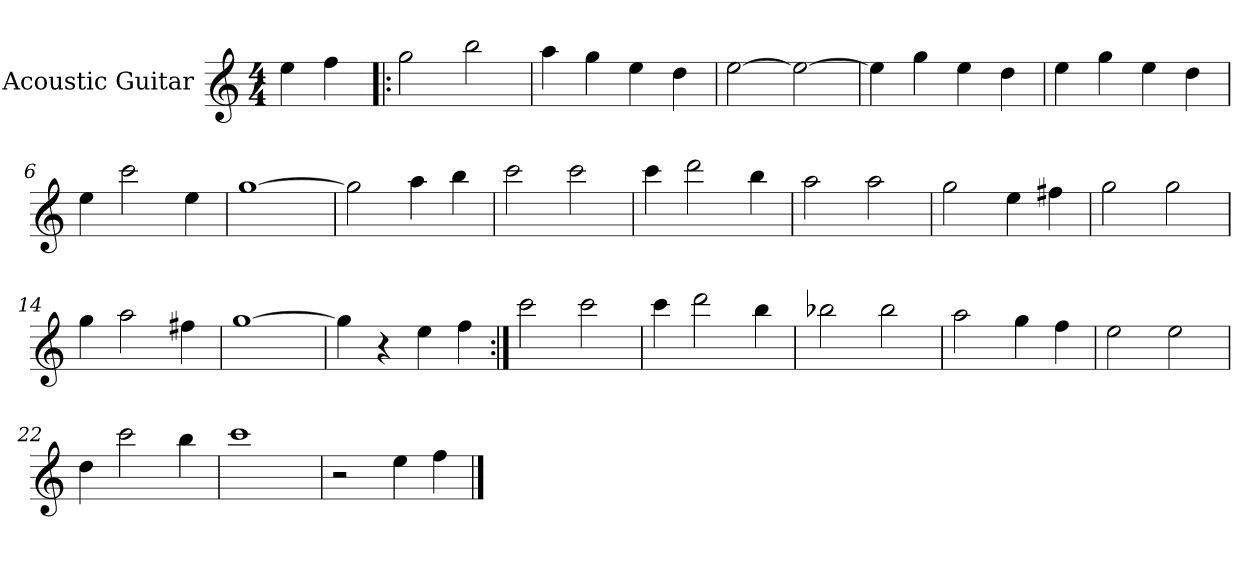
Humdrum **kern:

**kern
*part1
*staff1
*I"Acoustic Guitar
*I'Ac Gtr
*k[]
*C:
*M4/4
=
4ee\
4ff\
=1!|:
2gg\
2bb\
=2
4aa\
4gg\
4ee\
4dd\
=3
[2ee\
2ee\_
=4
4ee\]
4gg\
4ee\
4dd\
!!LO:LB:g=z
=5
4ee\
4gg\
4ee\
4dd\
=6
4ee\
2ccc\
4ee\
=7
[1gg
=8
2gg\]
4aa\
4bb\
!!LO:LB:g=z
=9
2ccc\
2ccc\
=10
4ccc\
2ddd\
4bb\
=11
2aa\
2aa\
=12
2gg\
4ee\
4ff#X\
!!LO:LB:g=z
=13
2gg\
2gg\
=14
4gg\
2aa\
4ff#X\
=15
[1gg
=16
4gg\]
4r
4ee\
4ff\
!!LO:LB:g=z
=17:|!
2ccc\
2ccc\
=18
4ccc\
2ddd\
4bb\
=19
2bb-X\
2bb-\
=20
2aa\
4gg\
4ff\
!!LO:LB:g=z
=21
2ee\
2ee\
=22
4dd\
2ccc\
4bb\
=23
1ccc
=24
2r
4ee\
4ff\
==
*-
